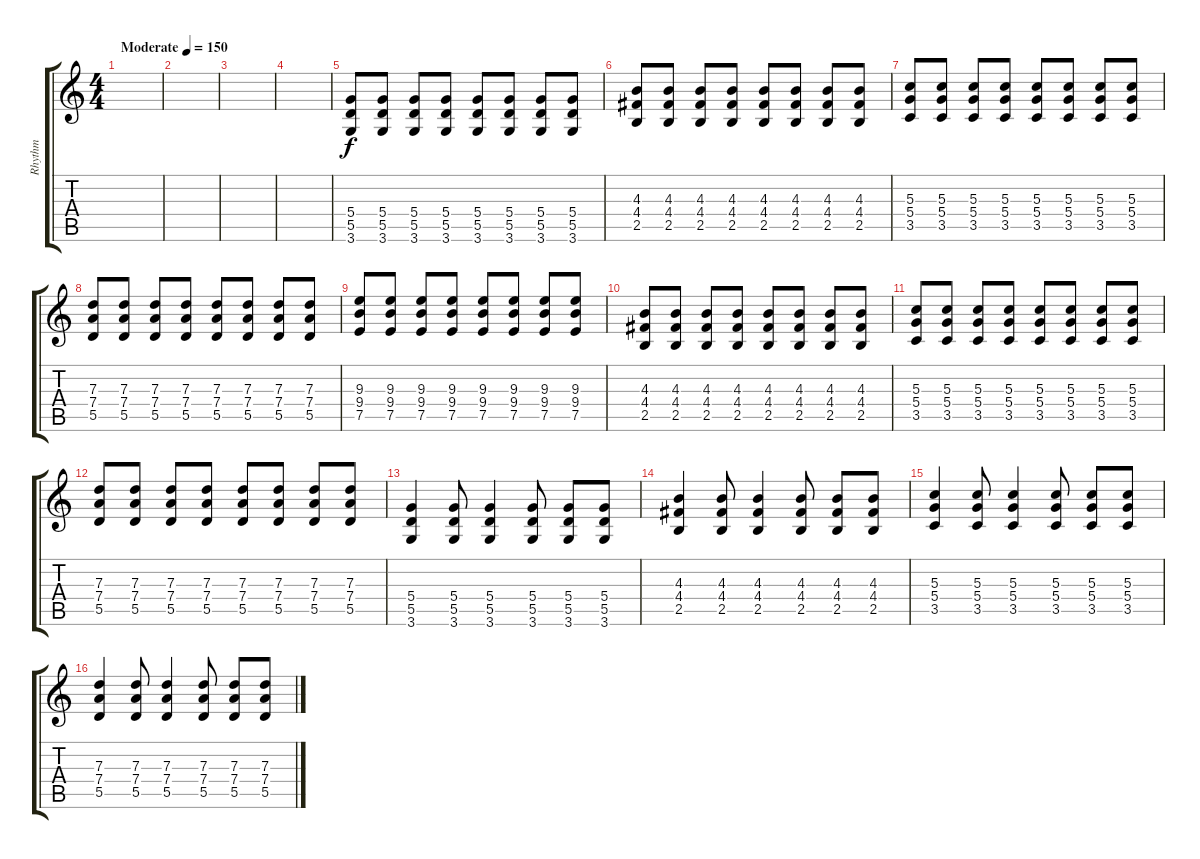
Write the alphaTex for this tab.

\track ("Rhythm" "Rhythm") {instrument overdrivenguitar}
\staff {score tabs}
\tuning (E4 B3 G3 D3 A2 E2) {hide}
\ts (4 4)
\tempo (150 "Moderate")
\clef g2
\ks c
|
|
|
|
(5.4 5.5 3.6).8 (5.4 5.5 3.6).8 (5.4 5.5 3.6).8 (5.4 5.5 3.6).8 (5.4 5.5 3.6).8 (5.4 5.5 3.6).8 (5.4 5.5 3.6).8 (5.4 5.5 3.6).8 |
(4.3 4.4 2.5).8 (4.3 4.4 2.5).8 (4.3 4.4 2.5).8 (4.3 4.4 2.5).8 (4.3 4.4 2.5).8 (4.3 4.4 2.5).8 (4.3 4.4 2.5).8 (4.3 4.4 2.5).8 |
(5.3 5.4 3.5).8 (5.3 5.4 3.5).8 (5.3 5.4 3.5).8 (5.3 5.4 3.5).8 (5.3 5.4 3.5).8 (5.3 5.4 3.5).8 (5.3 5.4 3.5).8 (5.3 5.4 3.5).8 |
(7.3 7.4 5.5).8 (7.3 7.4 5.5).8 (7.3 7.4 5.5).8 (7.3 7.4 5.5).8 (7.3 7.4 5.5).8 (7.3 7.4 5.5).8 (7.3 7.4 5.5).8 (7.3 7.4 5.5).8 |
(9.3 9.4 7.5).8 (9.3 9.4 7.5).8 (9.3 9.4 7.5).8 (9.3 9.4 7.5).8 (9.3 9.4 7.5).8 (9.3 9.4 7.5).8 (9.3 9.4 7.5).8 (9.3 9.4 7.5).8 |
(4.3 4.4 2.5).8 (4.3 4.4 2.5).8 (4.3 4.4 2.5).8 (4.3 4.4 2.5).8 (4.3 4.4 2.5).8 (4.3 4.4 2.5).8 (4.3 4.4 2.5).8 (4.3 4.4 2.5).8 |
(5.3 5.4 3.5).8 (5.3 5.4 3.5).8 (5.3 5.4 3.5).8 (5.3 5.4 3.5).8 (5.3 5.4 3.5).8 (5.3 5.4 3.5).8 (5.3 5.4 3.5).8 (5.3 5.4 3.5).8 |
(7.3 7.4 5.5).8 (7.3 7.4 5.5).8 (7.3 7.4 5.5).8 (7.3 7.4 5.5).8 (7.3 7.4 5.5).8 (7.3 7.4 5.5).8 (7.3 7.4 5.5).8 (7.3 7.4 5.5).8 |
(5.4 5.5 3.6).4 (5.4 5.5 3.6).8 (5.4 5.5 3.6).4 (5.4 5.5 3.6).8 (5.4 5.5 3.6).8 (5.4 5.5 3.6).8 |
(4.3 4.4 2.5).4 (4.3 4.4 2.5).8 (4.3 4.4 2.5).4 (4.3 4.4 2.5).8 (4.3 4.4 2.5).8 (4.3 4.4 2.5).8 |
(5.3 5.4 3.5).4 (5.3 5.4 3.5).8 (5.3 5.4 3.5).4 (5.3 5.4 3.5).8 (5.3 5.4 3.5).8 (5.3 5.4 3.5).8 |
(7.3 7.4 5.5).4 (7.3 7.4 5.5).8 (7.3 7.4 5.5).4 (7.3 7.4 5.5).8 (7.3 7.4 5.5).8 (7.3 7.4 5.5).8
